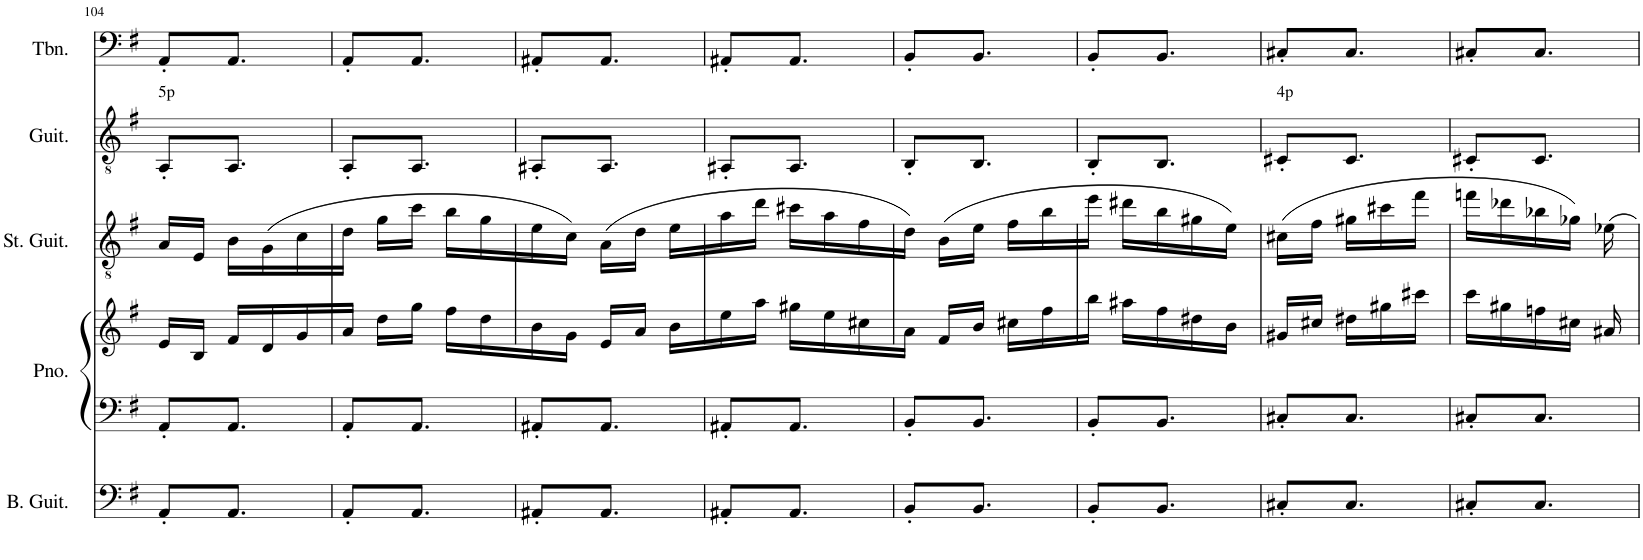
**kern	**kern	**kern	**kern	**kern	**kern
*part5	*part4	*part4	*part3	*part2	*part1
*staff6	*staff5	*staff4	*staff3	*staff2	*staff1
*I"Bass Guitar	*I"Piano	*	*I"Stunt Guitar	*I"Guitar	*I"Trombone
*I'B. Guit.	*I'Pno.	*	*I'St. Guit.	*I'Guit.	*I'Tbn.
!!LO:PB:g=z
*clefF4	*clefF4	*clefG2	*clefGv2	*clefGv2	*clefF4
*Trd7c12	*	*	*	*	*
*k[f#]	*k[f#]	*k[f#]	*k[f#]	*k[f#]	*k[f#]
*M5/16	*M5/16	*M5/16	*M5/16	*M5/16	*M5/16
=104	=104	=104	=104	=104	=104
!	!	!	!	!LO:TX:a:t=5p	!
8AA'/L	8AA'/L	16e/LL	16A/LL	8AA'/L	8AA'/L
.	.	16B/JJ	16E/JJ	.	.
8.AA/J	8.AA/J	16f#/LL	16B\LL	8.AA/J	8.AA/J
.	.	16d/	(16G\	.	.
.	.	16g/	16c\	.	.
=105	=105	=105	=105	=105	=105
8AA'/L	8AA'/L	16a/JJ	16d\JJ	8AA'/L	8AA'/L
.	.	16dd\LL	16g\LL	.	.
8.AA/J	8.AA/J	16gg\JJ	16cc\JJ	8.AA/J	8.AA/J
.	.	16ff#\LL	16b\LL	.	.
.	.	16dd\	16g\	.	.
=106	=106	=106	=106	=106	=106
8AA#X'/L	8AA#X'/L	16b\	16e\	8AA#X'/L	8AA#X'/L
.	.	16g\JJ	16c\JJ)	.	.
8.AA#/J	8.AA#/J	16e/LL	(16A\LL	8.AA#/J	8.AA#/J
.	.	16a/JJ	16d\JJ	.	.
.	.	16b\LL	16e\LL	.	.
=107	=107	=107	=107	=107	=107
8AA#X'/L	8AA#X'/L	16ee\	16a\	8AA#X'/L	8AA#X'/L
.	.	16aa\JJ	16dd\JJ	.	.
8.AA#/J	8.AA#/J	16gg#X\LL	16cc#X\LL	8.AA#/J	8.AA#/J
.	.	16ee\	16a\	.	.
.	.	16cc#X\	16f#\	.	.
=108	=108	=108	=108	=108	=108
8BB'/L	8BB'/L	16a\JJ	16d\JJ)	8BB'/L	8BB'/L
.	.	16f#/LL	(16B\LL	.	.
8.BB/J	8.BB/J	16b/JJ	16e\JJ	8.BB/J	8.BB/J
.	.	16cc#X\LL	16f#\LL	.	.
.	.	16ff#\	16b\	.	.
=109	=109	=109	=109	=109	=109
8BB'/L	8BB'/L	16bb\JJ	16ee\JJ	8BB'/L	8BB'/L
.	.	16aa#X\LL	16dd#X\LL	.	.
8.BB/J	8.BB/J	16ff#\	16b\	8.BB/J	8.BB/J
.	.	16dd#X\	16g#X\	.	.
.	.	16b\JJ	16e\JJ)	.	.
=110	=110	=110	=110	=110	=110
!	!	!	!	!LO:TX:a:t=4p	!
8C#X'/L	8C#X'/L	16g#X/LL	(16c#X\LL	8C#X'/L	8C#X'/L
.	.	16cc#X/JJ	16f#\JJ	.	.
8.C#/J	8.C#/J	16dd#X\LL	16g#X\LL	8.C#/J	8.C#/J
.	.	16gg#X\	16cc#X\	.	.
.	.	16ccc#X\JJ	16ff#\JJ	.	.
=111	=111	=111	=111	=111	=111
8C#X'/L	8C#X'/L	16ccc\LL	16ffn\LL	8C#X'/L	8C#X'/L
.	.	16gg#X\	16dd-X\	.	.
8.C#/J	8.C#/J	16ffn\	16b-X\	8.C#/J	8.C#/J
.	.	16cc#X\JJ	16g-X\JJ)	.	.
.	.	16a#X/	16e-X\	.	.
=	=	=	=	=	=
*-	*-	*-	*-	*-	*-
